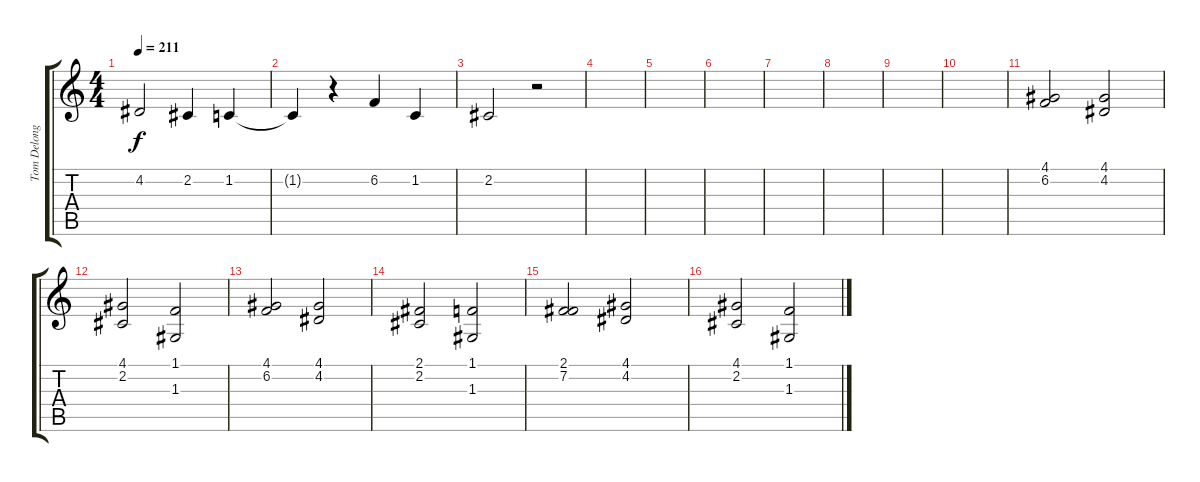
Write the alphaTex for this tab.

\track ("Tom Delonge (Vocals)" "Tom Delong") {instrument tenorsax}
\staff {score tabs}
\tuning (E4 B3 G3 D3 A2 E2) {hide}
\ts (4 4)
\tempo 211
\clef g2
\ks c
4.2.2{dy f} 2.2.4 1.2.4 |
1.2{t}.4 r.4 6.2.4 1.2.4 |
2.2.2 r.2 |
|
|
|
|
|
|
|
(4.1 6.2).2 (4.1 4.2).2 |
(4.1 2.2).2 (1.1 1.3).2 |
(4.1 6.2).2 (4.1 4.2).2 |
(2.1 2.2).2 (1.1 1.3).2 |
(2.1 7.2).2 (4.1 4.2).2 |
(4.1 2.2).2 (1.1 1.3).2
